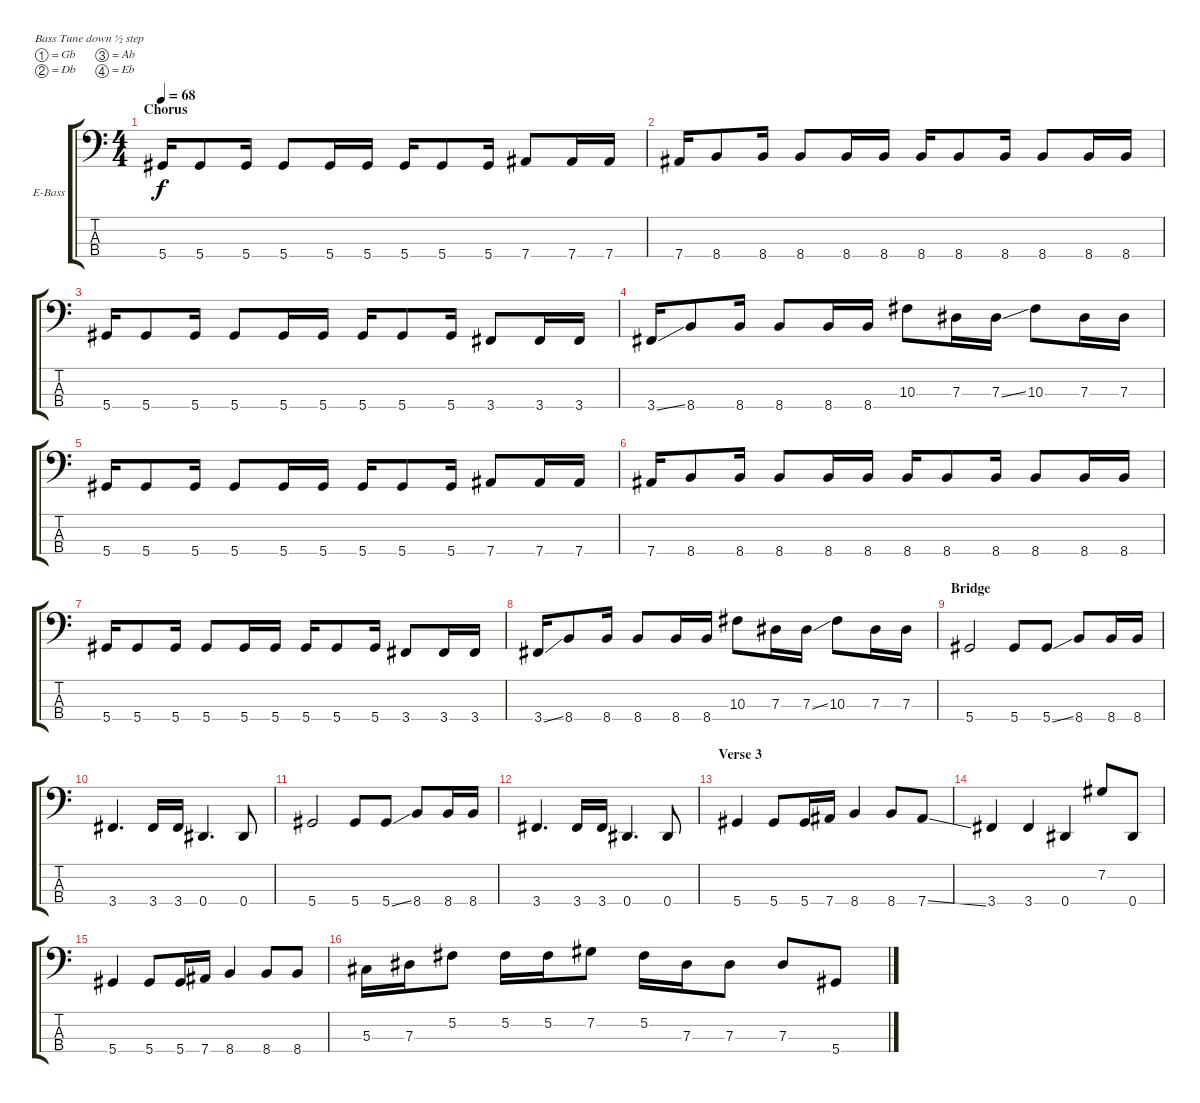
\bracketExtendMode groupsimilarinstruments
\firstSystemTrackNameOrientation horizontal
\otherSystemsTrackNameOrientation horizontal
\track ("Vanya" "E-Bass") {instrument electricbasspick}
\staff {score tabs}
\tuning (Gb2 Db2 Ab1 Eb1)
\ts (4 4)
\section ("" "Chorus")
\tempo 68
\clef f4
\ks c
5.4.16{dy f} 5.4.8 5.4.16 5.4.8 5.4.16 5.4.16 5.4.16 5.4.8 5.4.16 7.4.8 7.4.16 7.4.16 |
7.4.16 8.4.8 8.4.16 8.4.8 8.4.16 8.4.16 8.4.16 8.4.8 8.4.16 8.4.8 8.4.16 8.4.16 |
5.4.16 5.4.8 5.4.16 5.4.8 5.4.16 5.4.16 5.4.16 5.4.8 5.4.16 3.4.8 3.4.16 3.4.16 |
3.4{ss}.16 8.4.8 8.4.16 8.4.8 8.4.16 8.4.16 10.3.8 7.3.16 7.3{ss}.16 10.3.8 7.3.16 7.3.16 |
5.4.16 5.4.8 5.4.16 5.4.8 5.4.16 5.4.16 5.4.16 5.4.8 5.4.16 7.4.8 7.4.16 7.4.16 |
7.4.16 8.4.8 8.4.16 8.4.8 8.4.16 8.4.16 8.4.16 8.4.8 8.4.16 8.4.8 8.4.16 8.4.16 |
5.4.16 5.4.8 5.4.16 5.4.8 5.4.16 5.4.16 5.4.16 5.4.8 5.4.16 3.4.8 3.4.16 3.4.16 |
3.4{ss}.16 8.4.8 8.4.16 8.4.8 8.4.16 8.4.16 10.3.8 7.3.16 7.3{ss}.16 10.3.8 7.3.16 7.3.16 |
\section ("" "Bridge")
5.4.2 5.4.8 5.4{ss}.8 8.4.8 8.4.16 8.4.16 |
3.4.4{d} 3.4.16 3.4.16 0.4.4{d} 0.4.8 |
5.4.2 5.4.8 5.4{ss}.8 8.4.8 8.4.16 8.4.16 |
3.4.4{d} 3.4.16 3.4.16 0.4.4{d} 0.4.8 |
\section ("" "Verse 3")
5.4.4 5.4.8 5.4.16 7.4.16 8.4.4 8.4.8 7.4{ss}.8 |
3.4.4 3.4.4 0.4.4 7.2.8 0.4.8 |
5.4.4 5.4.8 5.4.16 7.4.16 8.4.4 8.4.8 8.4.8 |
5.3.16 7.3.16 5.2.8 5.2.16 5.2.16 7.2.8 5.2.16 7.3.16 7.3.8 7.3.8 5.4.8
